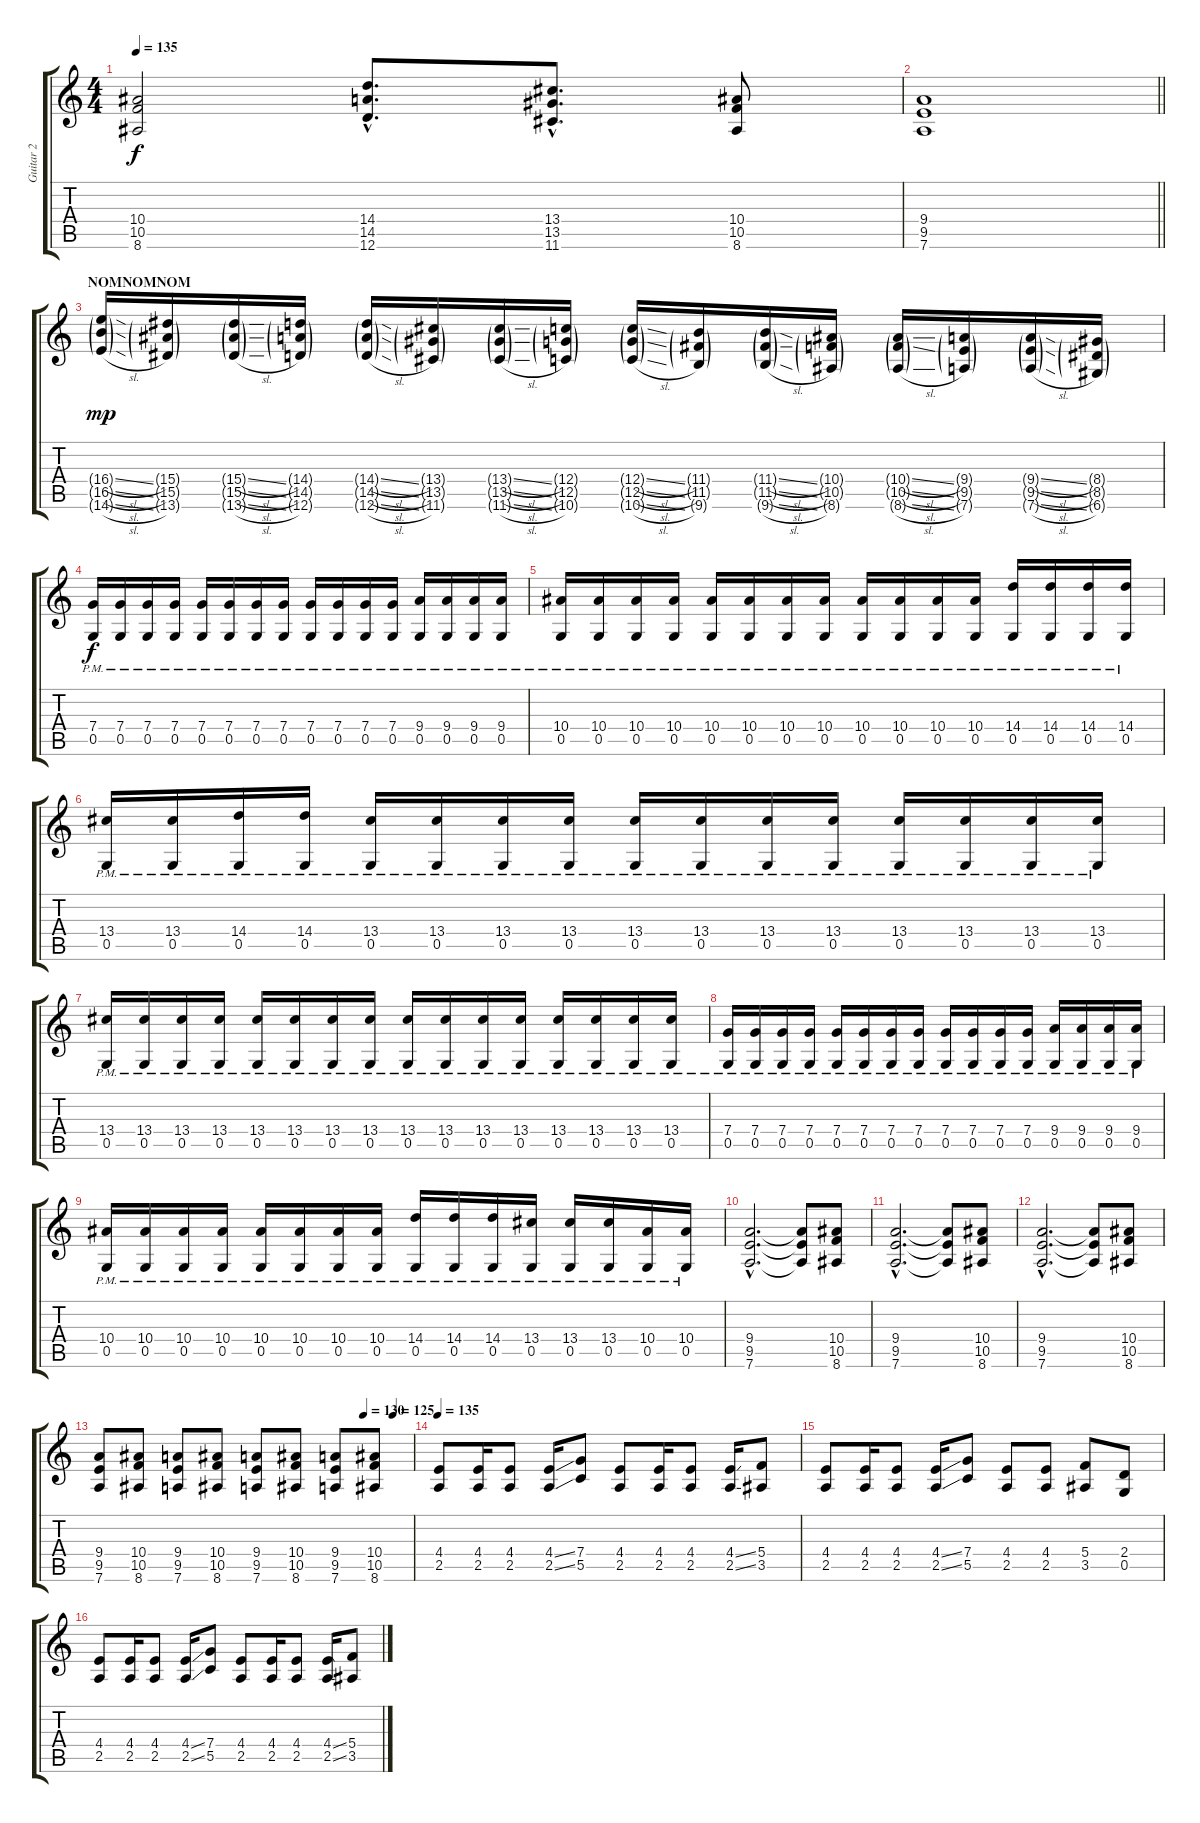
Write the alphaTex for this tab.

\track ("Guitar 2" "Guitar 2") {instrument distortionguitar}
\staff {score tabs}
\tuning (D4 A3 F3 C3 G2 D2) {hide}
\ts (4 4)
\tempo 135
\clef g2
\ks c
(10.4 10.5 8.6).2{dy f} (14.4{hac} 14.5{hac} 12.6{hac}).8{d} (13.4{hac} 13.5{hac} 11.6{hac}).8{d} (10.4 10.5 8.6).8 |
\barLineRight lightlight
(9.4 9.5 7.6).1 |
\section ("" "NOMNOMNOM")
(16.4{sl g} 16.5{sl g} 14.6{sl g}).16{dy mp} (15.4{g} 15.5{g} 13.6{g}).16 (15.4{sl g} 15.5{sl g} 13.6{sl g}).16 (14.4{g} 14.5{g} 12.6{g}).16 (14.4{sl g} 14.5{sl g} 12.6{sl g}).16 (13.4{g} 13.5{g} 11.6{g}).16 (13.4{sl g} 13.5{sl g} 11.6{sl g}).16 (12.4{g} 12.5{g} 10.6{g}).16 (12.4{sl g} 12.5{sl g} 10.6{sl g}).16 (11.4{g} 11.5{g} 9.6{g}).16 (11.4{sl g} 11.5{sl g} 9.6{sl g}).16 (10.4{g} 10.5{g} 8.6{g}).16 (10.4{sl g} 10.5{sl g} 8.6{sl g}).16 (9.4{g} 9.5{g} 7.6{g}).16 (9.4{sl g} 9.5{sl g} 7.6{sl g}).16 (8.4{g} 8.5{g} 6.6{g}).16 |
(7.4{pm} 0.5{pm}).16{dy f} (7.4{pm} 0.5{pm}).16 (7.4{pm} 0.5{pm}).16 (7.4{pm} 0.5{pm}).16 (7.4{pm} 0.5{pm}).16 (7.4{pm} 0.5{pm}).16 (7.4{pm} 0.5{pm}).16 (7.4{pm} 0.5{pm}).16 (7.4{pm} 0.5{pm}).16 (7.4{pm} 0.5{pm}).16 (7.4{pm} 0.5{pm}).16 (7.4{pm} 0.5{pm}).16 (9.4{pm} 0.5{pm}).16 (9.4{pm} 0.5{pm}).16 (9.4{pm} 0.5{pm}).16 (9.4{pm} 0.5{pm}).16 |
(10.4{pm} 0.5{pm}).16 (10.4{pm} 0.5{pm}).16 (10.4{pm} 0.5{pm}).16 (10.4{pm} 0.5{pm}).16 (10.4{pm} 0.5{pm}).16 (10.4{pm} 0.5{pm}).16 (10.4{pm} 0.5{pm}).16 (10.4{pm} 0.5{pm}).16 (10.4{pm} 0.5{pm}).16 (10.4{pm} 0.5{pm}).16 (10.4{pm} 0.5{pm}).16 (10.4{pm} 0.5{pm}).16 (14.4{pm} 0.5{pm}).16 (14.4{pm} 0.5{pm}).16 (14.4{pm} 0.5{pm}).16 (14.4{pm} 0.5{pm}).16 |
(13.4{pm} 0.5{pm}).16 (13.4{pm} 0.5{pm}).16 (14.4{pm} 0.5{pm}).16 (14.4{pm} 0.5{pm}).16 (13.4{pm} 0.5{pm}).16 (13.4{pm} 0.5{pm}).16 (13.4{pm} 0.5{pm}).16 (13.4{pm} 0.5{pm}).16 (13.4{pm} 0.5{pm}).16 (13.4{pm} 0.5{pm}).16 (13.4{pm} 0.5{pm}).16 (13.4{pm} 0.5{pm}).16 (13.4{pm} 0.5{pm}).16 (13.4{pm} 0.5{pm}).16 (13.4{pm} 0.5{pm}).16 (13.4{pm} 0.5{pm}).16 |
(13.4{pm} 0.5{pm}).16 (13.4{pm} 0.5{pm}).16 (13.4{pm} 0.5{pm}).16 (13.4{pm} 0.5{pm}).16 (13.4{pm} 0.5{pm}).16 (13.4{pm} 0.5{pm}).16 (13.4{pm} 0.5{pm}).16 (13.4{pm} 0.5{pm}).16 (13.4{pm} 0.5{pm}).16 (13.4{pm} 0.5{pm}).16 (13.4{pm} 0.5{pm}).16 (13.4{pm} 0.5{pm}).16 (13.4{pm} 0.5{pm}).16 (13.4{pm} 0.5{pm}).16 (13.4{pm} 0.5{pm}).16 (13.4{pm} 0.5{pm}).16 |
(7.4{pm} 0.5{pm}).16 (7.4{pm} 0.5{pm}).16 (7.4{pm} 0.5{pm}).16 (7.4{pm} 0.5{pm}).16 (7.4{pm} 0.5{pm}).16 (7.4{pm} 0.5{pm}).16 (7.4{pm} 0.5{pm}).16 (7.4{pm} 0.5{pm}).16 (7.4{pm} 0.5{pm}).16 (7.4{pm} 0.5{pm}).16 (7.4{pm} 0.5{pm}).16 (7.4{pm} 0.5{pm}).16 (9.4{pm} 0.5{pm}).16 (9.4{pm} 0.5{pm}).16 (9.4{pm} 0.5{pm}).16 (9.4{pm} 0.5{pm}).16 |
(10.4{pm} 0.5{pm}).16 (10.4{pm} 0.5{pm}).16 (10.4{pm} 0.5{pm}).16 (10.4{pm} 0.5{pm}).16 (10.4{pm} 0.5{pm}).16 (10.4{pm} 0.5{pm}).16 (10.4{pm} 0.5{pm}).16 (10.4{pm} 0.5{pm}).16 (14.4{pm} 0.5{pm}).16 (14.4{pm} 0.5{pm}).16 (14.4{pm} 0.5{pm}).16 (13.4{pm} 0.5{pm}).16 (13.4{pm} 0.5{pm}).16 (13.4{pm} 0.5{pm}).16 (10.4{pm} 0.5{pm}).16 (10.4{pm} 0.5{pm}).16 |
(9.4{hac} 9.5{hac} 7.6{hac}).2{d} (9.4{t} 9.5{t} 7.6{t}).8 (10.4 10.5 8.6).8 |
(9.4{hac} 9.5{hac} 7.6{hac}).2{d} (9.4{t} 9.5{t} 7.6{t}).8 (10.4 10.5 8.6).8 |
(9.4{hac} 9.5{hac} 7.6{hac}).2{d} (9.4{t} 9.5{t} 7.6{t}).8 (10.4 10.5 8.6).8 |
\tempo (130 0.84375)
\tempo (125 0.9375)
(9.4 9.5 7.6).8 (10.4 10.5 8.6).8 (9.4 9.5 7.6).8 (10.4 10.5 8.6).8 (9.4 9.5 7.6).8 (10.4 10.5 8.6).8 (9.4 9.5 7.6).8 (10.4 10.5 8.6).8 |
\tempo 135
(4.4 2.5).8 (4.4 2.5).16 (4.4 2.5).8 (4.4{ss} 2.5{ss}).16 (7.4 5.5).8 (4.4 2.5).8 (4.4 2.5).16 (4.4 2.5).8 (4.4{ss} 2.5{ss}).16 (5.4 3.5).8 |
(4.4 2.5).8 (4.4 2.5).16 (4.4 2.5).8 (4.4{ss} 2.5{ss}).16 (7.4 5.5).8 (4.4 2.5).8 (4.4 2.5).8 (5.4 3.5).8 (2.4 0.5).8 |
(4.4 2.5).8 (4.4 2.5).16 (4.4 2.5).8 (4.4{ss} 2.5{ss}).16 (7.4 5.5).8 (4.4 2.5).8 (4.4 2.5).16 (4.4 2.5).8 (4.4{ss} 2.5{ss}).16 (5.4 3.5).8
